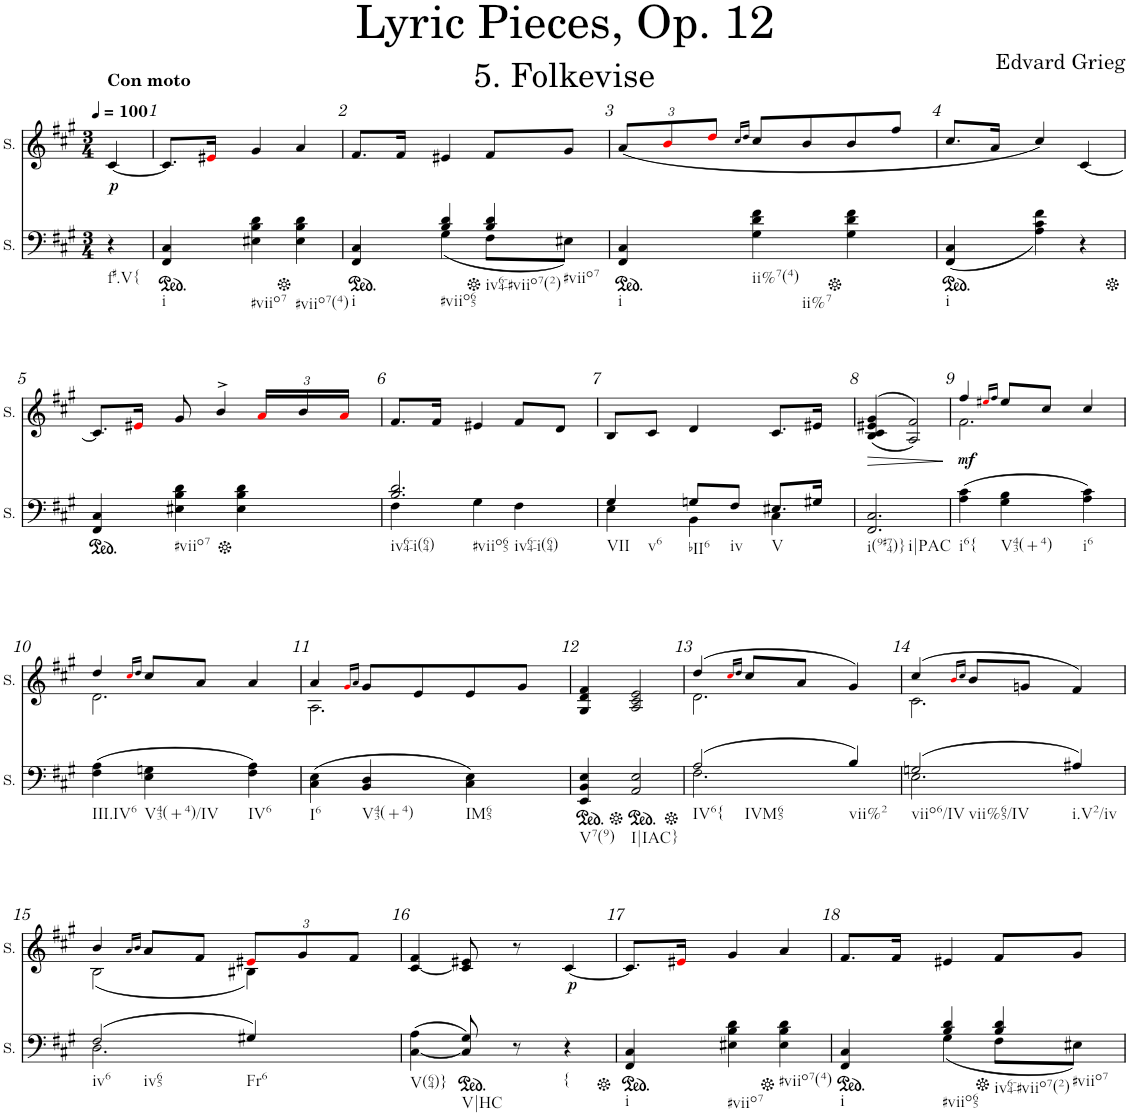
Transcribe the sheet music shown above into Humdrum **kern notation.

**kern	**kern	**dynam
*part2	*part1	*part1
*staff2	*staff1	*staff1
*I"S.	*I"S.	*
*I'S.	*I'S.	*
*clefF4	*clefG2	*
*k[f#c#g#]	*k[f#c#g#]	*
*M3/4	*M3/4	*
*MM100	*MM100	*
=	=	=
!	!LO:TX:a:B:t=Con moto	!
!LO:TX:b:t=f#.V{	!	!
!	!	!LO:DY:b
4r	[4c#/	p
=1	=1	=1
*ped	*	*
!LO:TX:b:t=i	!	!
4FF#/ 4C#/	8.c#/L]	.
.	16e#Xi/Jk	.
!LO:TX:b:t=#viio7	!	!
4E#X\ 4B\ 4d\	4g#/	.
*Xped	*	*
!LO:TX:b:t=#viio7(4)	!	!
4E#\ 4B\ 4d\	4a/	.
=2	=2	=2
*ped	*	*
*^	*	*
!LO:TX:b:t=i	!	!	!
4FF#/ 4C#/	4ryy	8.f#/L	.
.	.	16f#/Jk	.
!LO:TX:b:t=#viio65	!	!	!
4B/ 4d/	(4G#\	4e#X/	.
*Xped	*	*	*
!LO:TX:b:t=iv64-#viio7(2)	!	!	!
!LO:TX:b:t=#viio7	!	!	!
4B/ 4d/	8F#\L	8f#/L	.
.	8E#X\J)	8g#/J	.
*v	*v	*	*
=3	=3	=3
*ped	*	*
*	*Xbrackettup	*
*^	*	*
!LO:TX:b:t=i	!	!	!
*v	*v	*	*
4FF#/ 4C#/	(12a/L	.
.	12bi/	.
.	12ddi/J	.
.	16qcc#/LL	.
.	16qdd/JJ	.
!LO:TX:b:t=ii%7(4)	!	!
!LO:TX:b:t=ii%7	!	!
4G#\ 4d\ 4f#\	8cc#/L	.
.	8b/	.
*Xped	*	*
4G#\ 4d\ 4f#\	8b/	.
.	8ff#/J	.
=4	=4	=4
*ped	*	*
!LO:TX:b:t=i	!	!
(<4FF#/ 4C#/	8.cc#/L	.
.	16a/Jk	.
4A\ 4c#\ 4f#\)	4cc#/)	.
4r	[4c#/	.
!!LO:LB:g=z
=5	=5	=5
*Xped	*	*
*ped	*	*
4FF#/ 4C#/	8.c#/L]	.
.	16e#Xi/Jk	.
!LO:TX:b:t=#viio7	!	!
4E#X\ 4B\ 4d\	8g#/	.
.	4b^>/	.
*Xped	*	*
4E#\ 4B\ 4d\	.	.
.	24ai/LL	.
.	24b/	.
.	24ai/JJ	.
=6	=6	=6
*^	*	*
!LO:TX:b:t=iv64-i(64)	!	!	!
!LO:TX:b:t=#viio65	!	!	!
!LO:TX:b:t=iv64-i(64)	!	!	!
2.B/ 2.d/	4F#\	8.f#/L	.
.	.	16f#/Jk	.
.	4G#\	4e#X/	.
.	4F#\	8f#/L	.
.	.	8d/J	.
=7	=7	=7	=7
!LO:TX:b:t=VII	!	!	!
!LO:TX:b:t=v6	!	!	!
4G#/	4E\	8B/L	.
.	.	8c#/J	.
!LO:TX:b:t=bII6	!	!	!
8Gn/L	4BB\	4d/	.
!LO:TX:b:t=iv	!	!	!
8F#/J	.	.	.
!LO:TX:b:t=V	!	!	!
8.E#X/L	4C#\	8.c#/L	.
16G#X/Jk	.	16e#X/Jk	.
*v	*v	*	*
=8	=8	=8
!LO:TX:b:t=i(9#74)}	!	!
!LO:TX:b:t=i|PAC	!	!
!	!	!LO:HP:b
2.FF#/ 2.C#/	((>4B/ 4c#/ 4e#X/ 4g#/	>
.	2A/ 2f#/))	.
.	.	]
=9	=9	=9
*	*^	*
!LO:TX:b:t=i6{	!	!	!
!	!	!	!LO:DY:b
(4A\ 4c#\	4ff#/	2.f#\	mf
.	16qee#Xi/LL	.	.
.	16qff#/JJ	.	.
!LO:TX:b:t=V43(+4)	!	!	!
4G#\ 4B\	8ee#/L	.	.
.	8cc#/J	.	.
!LO:TX:b:t=i6	!	!	!
4A\ 4c#\)	4cc#/	.	.
!!LO:LB:g=z	!!
=10	=10	=10	=10
!LO:TX:b:t=III.IV6	!	!	!
(4F#\ 4A\	4dd/	2.d\	.
.	16qcc#i/LL	.	.
.	16qdd/JJ	.	.
!LO:TX:b:t=V43(+4)/IV	!	!	!
4E\ 4Gn\	8cc#/L	.	.
.	8a/J	.	.
!LO:TX:b:t=IV6	!	!	!
4F#\ 4A\)	4a/	.	.
=11	=11	=11	=11
!LO:TX:b:t=I6	!	!	!
(4C#\ 4E\	4a/	2.A\	.
.	16qg#i/LL	.	.
.	16qa/JJ	.	.
!LO:TX:b:t=V43(+4)	!	!	!
4BB/ 4D/	8g#/L	.	.
.	8e/	.	.
!LO:TX:b:t=IM65	!	!	!
4C#\ 4E\)	8e/	.	.
.	8g#/J	.	.
*	*v	*v	*
=12	=12	=12
*ped	*	*
!LO:TX:b:t=V7(9)	!	!
4EE/ 4BB/ 4E/	4G#/ 4d/ 4f#/	.
*Xped	*	*
*ped	*	*
!LO:TX:b:t=I|IAC}	!	!
2AA/ 2E/	2A/ 2c#/ 2e/	.
=13	=13	=13
*Xped	*	*
*^	*^	*
!LO:TX:b:t=IV6{	!	!	!	!
!LO:TX:b:t=IVM65	!	!	!	!
(2A/	2.F#\	(4dd/	2.d\	.
.	.	16qcc#i/LL	.	.
.	.	16qdd/JJ	.	.
.	.	8cc#/L	.	.
.	.	8a/J	.	.
!LO:TX:b:t=vii%2	!	!	!	!
4B/)	.	4g#/)	.	.
=14	=14	=14	=14	=14
!LO:TX:b:t=viio6/IV	!	!	!	!
!LO:TX:b:t=vii%65/IV	!	!	!	!
(2Gn/	2.E\	(4cc#/	2.c#\	.
.	.	16qbi/LL	.	.
.	.	16qcc#/JJ	.	.
.	.	8b/L	.	.
.	.	8gn/J	.	.
!LO:TX:b:t=i.V2/iv	!	!	!	!
4A#X/)	.	4f#/)	.	.
!!LO:LB:g=z	!!
=15	=15	=15	=15	=15
!LO:TX:b:t=iv6	!	!	!	!
!LO:TX:b:t=iv65	!	!	!	!
(2F#/	2.D\	4b/	(2B\	.
.	.	16qa/LL	.	.
.	.	16qb/JJ	.	.
.	.	8a/L	.	.
.	.	8f#/J	.	.
!LO:TX:b:t=Fr6	!	!	!	!
4G#X/)	.	12e#Xi/L	4B#X\)	.
.	.	12g#/	.	.
.	.	12f#/J	.	.
*v	*v	*	*	*
*	*v	*v	*
=16	=16	=16
!LO:TX:b:t=V(64)}	!	!
([4C#\ 4A\	[<4c#/ 4f#/	.
*ped	*	*
!LO:TX:b:t=V|HC	!	!
8C#/] 8G#/)	8c#/] 8e#X/	.
8r	8r	.
!LO:TX:b:t={	!	!
!	!	!LO:DY:b
4r	[4c#/	p
=17	=17	=17
*Xped	*	*
*ped	*	*
!LO:TX:b:t=i	!	!
4FF#/ 4C#/	8.c#/L]	.
.	16e#Xi/Jk	.
!LO:TX:b:t=#viio7	!	!
4E#X\ 4B\ 4d\	4g#/	.
*Xped	*	*
!LO:TX:b:t=#viio7(4)	!	!
4E#\ 4B\ 4d\	4a/	.
=18	=18	=18
*ped	*	*
*^	*	*
!LO:TX:b:t=i	!	!	!
4FF#/ 4C#/	4ryy	8.f#/L	.
.	.	16f#/Jk	.
!LO:TX:b:t=#viio65	!	!	!
4B/ 4d/	(4G#\	4e#X/	.
*Xped	*	*	*
!LO:TX:b:t=iv64-#viio7(2)	!	!	!
!LO:TX:b:t=#viio7	!	!	!
4B/ 4d/	8F#\L	8f#/L	.
.	8E#X\J)	8g#/J	.
*v	*v	*	*
=	=	=
*-	*-	*-
